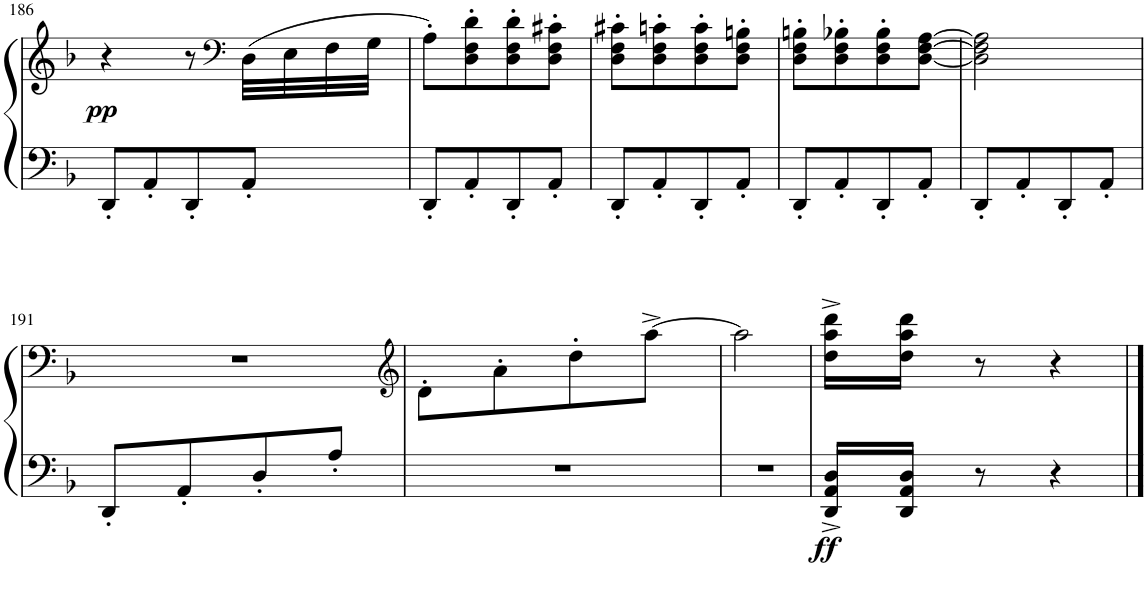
**kern	**kern	**dynam
*part1	*part1	*part1
*staff2	*staff1	*staff1/2
*I"Piano	*	*
*I'Pno	*	*
!!LO:PB:g=z
*clefF4	*clefG2	*
*k[b-]	*k[b-]	*
*M2/4	*M2/4	*
=186	=186	=186
!	!	!LO:DY:b
8DD'/L	4r	pp
8AA'/	.	.
8DD'/	8r	.
*	*clefF4	*
8AA'/J	(32D\LLL	.
.	32E\	.
.	32F\	.
.	32G\JJJ	.
=187	=187	=187
8DD'/L	8A'\L)	.
8AA'/	8D\' 8F\' 8d\'	.
8DD'/	8D\' 8F\' 8d\'	.
8AA'/J	8D\' 8F\' 8c#X\'J	.
=188	=188	=188
8DD'/L	8D\' 8F\' 8c#X\'L	.
8AA'/	8D\' 8F\' 8cn\'	.
8DD'/	8D\' 8F\' 8c\'	.
8AA'/J	8D\' 8F\' 8Bn\'J	.
=189	=189	=189
8DD'/L	8D\' 8F\' 8Bn\'L	.
8AA'/	8D\' 8F\' 8B-X\'	.
8DD'/	8D\' 8F\' 8B-\'	.
8AA'/J	[8D\ [8F\ [8A\J	.
=190	=190	=190
8DD'/L	2D\] 2F\] 2A\]	.
8AA'/	.	.
8DD'/	.	.
8AA'/J	.	.
!!LO:LB:g=z
=191	=191	=191
8DD'/L	2r	.
8AA'/	.	.
8D'/	.	.
8A'/J	.	.
=192	=192	=192
*	*clefG2	*
2r	8d'\L	.
.	8a'\	.
.	8dd'\	.
.	[8aa^\J	.
=193	=193	=193
2r	2aa\]	.
=194	=194	=194
!	!	!LO:DY:b=2
16DD/^ 16AA/^ 16D/^LL	16dd\^ 16aa\^ 16ddd\^LL	ff
16DD/ 16AA/ 16D/JJ	16dd\ 16aa\ 16ddd\JJ	.
8r	8r	.
4r	4r	.
==	==	==
*-	*-	*-
